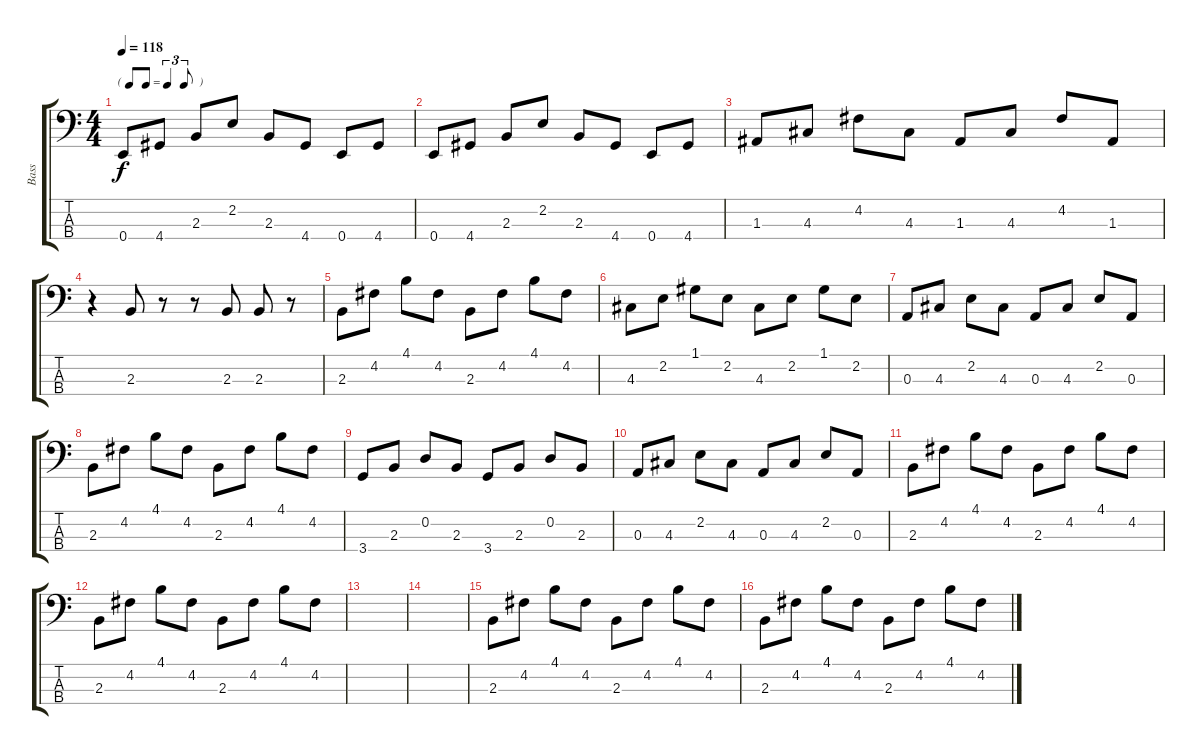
\track ("Bass" "Bass") {instrument electricbassfinger}
\staff {score tabs}
\tuning (G2 D2 A1 E1) {hide}
\ts (4 4)
\tf triplet8th
\tempo 118
\clef f4
\ks c
0.4.8{dy f} 4.4.8 2.3.8 2.2.8 2.3.8 4.4.8 0.4.8 4.4.8 |
0.4.8 4.4.8 2.3.8 2.2.8 2.3.8 4.4.8 0.4.8 4.4.8 |
1.3.8 4.3.8 4.2.8 4.3.8 1.3.8 4.3.8 4.2.8 1.3.8 |
r.4 2.3.8 r.8 r.8 2.3.8 2.3.8 r.8 |
2.3.8 4.2.8 4.1.8 4.2.8 2.3.8 4.2.8 4.1.8 4.2.8 |
4.3.8 2.2.8 1.1.8 2.2.8 4.3.8 2.2.8 1.1.8 2.2.8 |
0.3.8 4.3.8 2.2.8 4.3.8 0.3.8 4.3.8 2.2.8 0.3.8 |
2.3.8 4.2.8 4.1.8 4.2.8 2.3.8 4.2.8 4.1.8 4.2.8 |
3.4.8 2.3.8 0.2.8 2.3.8 3.4.8 2.3.8 0.2.8 2.3.8 |
0.3.8 4.3.8 2.2.8 4.3.8 0.3.8 4.3.8 2.2.8 0.3.8 |
2.3.8 4.2.8 4.1.8 4.2.8 2.3.8 4.2.8 4.1.8 4.2.8 |
2.3.8 4.2.8 4.1.8 4.2.8 2.3.8 4.2.8 4.1.8 4.2.8 |
|
|
2.3.8 4.2.8 4.1.8 4.2.8 2.3.8 4.2.8 4.1.8 4.2.8 |
2.3.8 4.2.8 4.1.8 4.2.8 2.3.8 4.2.8 4.1.8 4.2.8
